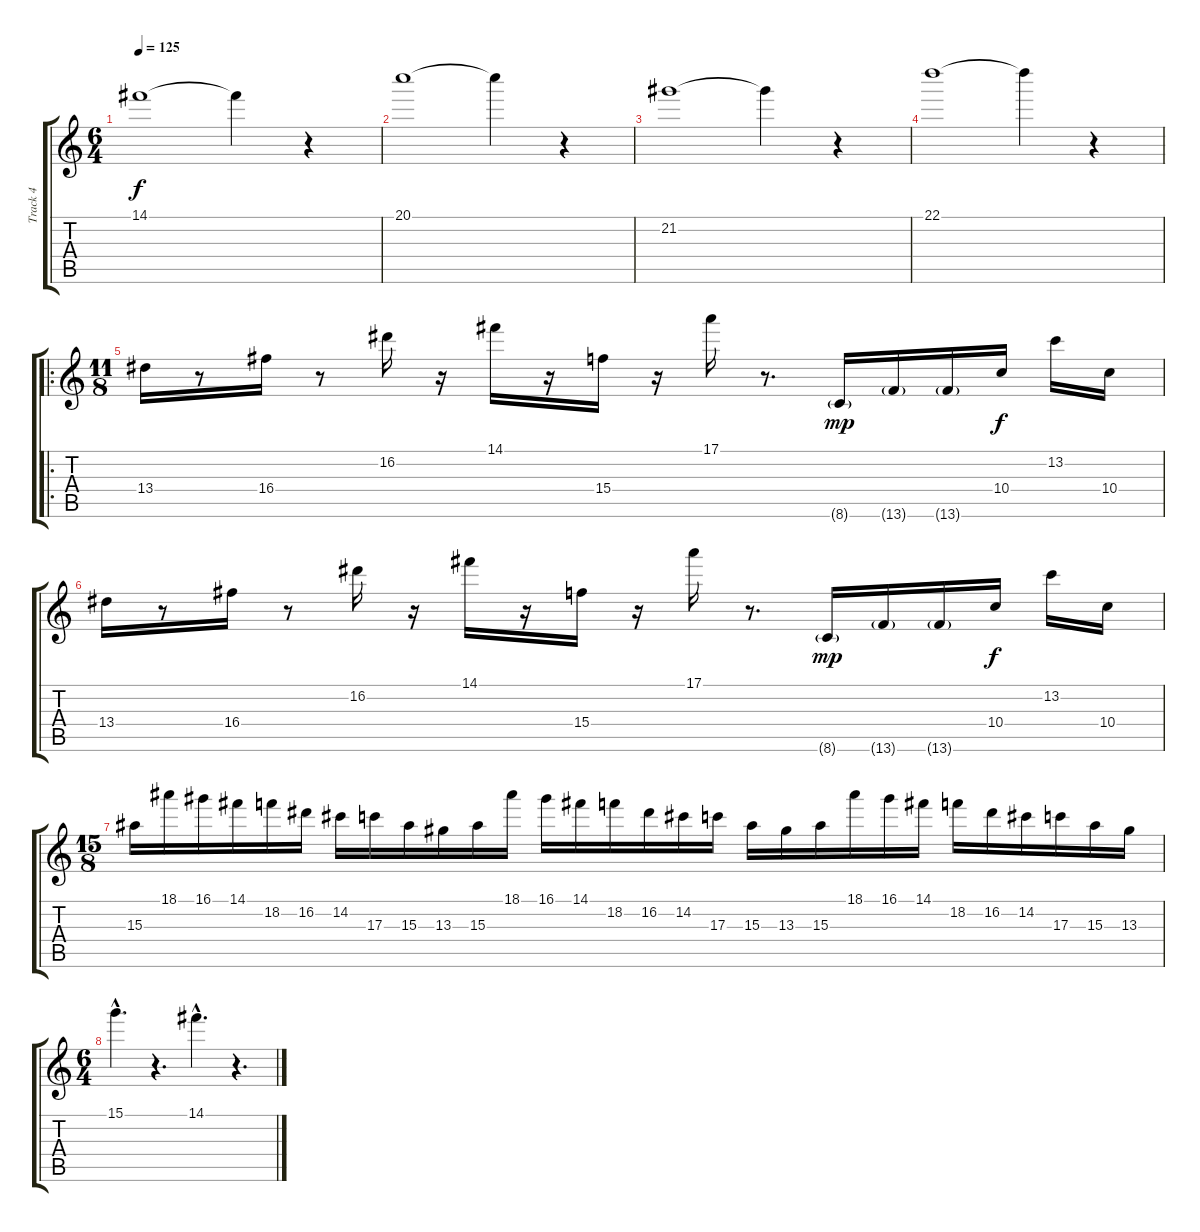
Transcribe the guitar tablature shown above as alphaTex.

\track ("Track 4" "Track 4") {instrument acousticguitarsteel}
\staff {score tabs}
\tuning (E4 B3 G3 D3 A2 E2) {hide}
\ts (6 4)
\tempo 125
\clef g2
\ks c
14.1.1{dy f instrument acousticguitarsteel} 14.1{t}.4 r.4 |
20.1.1 20.1{t}.4 r.4 |
21.2.1 21.2{t}.4 r.4 |
22.1.1 22.1{t}.4 r.4 |
\ro
\ts (11 8)
13.4.16 r.8 16.4.16 r.8 16.2.16 r.16 14.1.16 r.16 15.4.16 r.16 17.1.16 r.8{d} 8.6{g}.16{dy mp} 13.6{g}.16 13.6{g}.16 10.4.16{dy f} 13.2.16 10.4.16 |
13.4.16 r.8 16.4.16 r.8 16.2.16 r.16 14.1.16 r.16 15.4.16 r.16 17.1.16 r.8{d} 8.6{g}.16{dy mp} 13.6{g}.16 13.6{g}.16 10.4.16{dy f} 13.2.16 10.4.16 |
\ts (15 8)
15.3.16 18.1.16 16.1.16 14.1.16 18.2.16 16.2.16 14.2.16 17.3.16 15.3.16 13.3.16 15.3.16 18.1.16 16.1.16 14.1.16 18.2.16 16.2.16 14.2.16 17.3.16 15.3.16 13.3.16 15.3.16 18.1.16 16.1.16 14.1.16 18.2.16 16.2.16 14.2.16 17.3.16 15.3.16 13.3.16 |
\ts (6 4)
15.1{hac}.4{d} r.4{d} 14.1{hac}.4{d} r.4{d}
